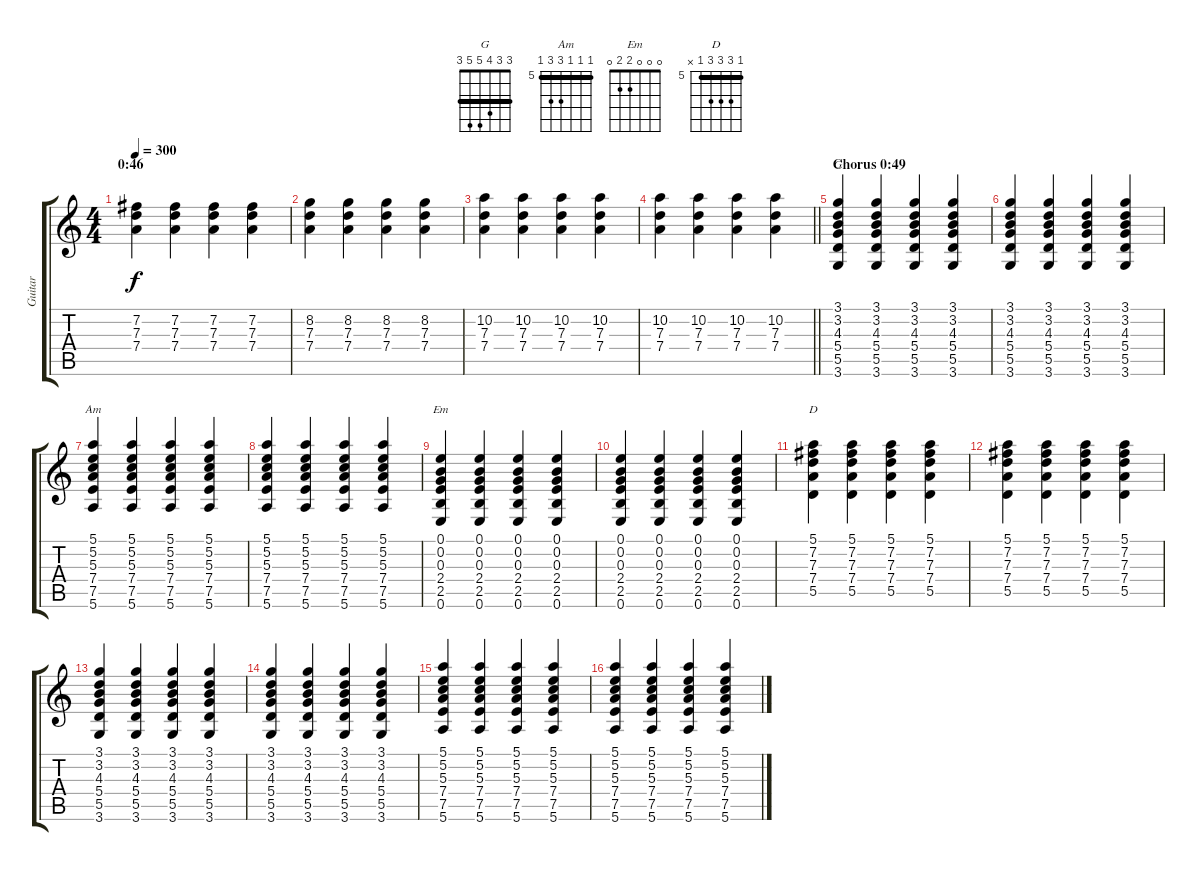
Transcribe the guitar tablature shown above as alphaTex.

\track ("Guitar" "Guitar") {instrument overdrivenguitar}
\staff {score tabs}
\tuning (E4 B3 G3 D3 A2 E2) {hide}
\chord ("G" 3 3 4 5 5 3) {barre 3}
\chord ("Am" 5 5 5 7 7 5) {firstfret 5 barre 5}
\chord ("Em" 0 0 0 2 2 0)
\chord ("D" 5 7 7 7 5 x) {firstfret 5 barre 5}
\ts (4 4)
\section ("" "0:46")
\tempo 300
\clef g2
\ks c
(7.2 7.3 7.4).4{dy f} (7.2 7.3 7.4).4 (7.2 7.3 7.4).4 (7.2 7.3 7.4).4 |
(8.2 7.3 7.4).4 (8.2 7.3 7.4).4 (8.2 7.3 7.4).4 (8.2 7.3 7.4).4 |
(10.2 7.3 7.4).4 (10.2 7.3 7.4).4 (10.2 7.3 7.4).4 (10.2 7.3 7.4).4 |
\barLineRight lightlight
(10.2 7.3 7.4).4 (10.2 7.3 7.4).4 (10.2 7.3 7.4).4 (10.2 7.3 7.4).4 |
\section ("" "Chorus 0:49")
(3.1 3.2 4.3 5.4 5.5 3.6).4{ch "G"} (3.1 3.2 4.3 5.4 5.5 3.6).4 (3.1 3.2 4.3 5.4 5.5 3.6).4 (3.1 3.2 4.3 5.4 5.5 3.6).4 |
(3.1 3.2 4.3 5.4 5.5 3.6).4 (3.1 3.2 4.3 5.4 5.5 3.6).4 (3.1 3.2 4.3 5.4 5.5 3.6).4 (3.1 3.2 4.3 5.4 5.5 3.6).4 |
(5.1 5.2 5.3 7.4 7.5 5.6).4{ch "Am"} (5.1 5.2 5.3 7.4 7.5 5.6).4 (5.1 5.2 5.3 7.4 7.5 5.6).4 (5.1 5.2 5.3 7.4 7.5 5.6).4 |
(5.1 5.2 5.3 7.4 7.5 5.6).4 (5.1 5.2 5.3 7.4 7.5 5.6).4 (5.1 5.2 5.3 7.4 7.5 5.6).4 (5.1 5.2 5.3 7.4 7.5 5.6).4 |
(0.1 0.2 0.3 2.4 2.5 0.6).4{ch "Em"} (0.1 0.2 0.3 2.4 2.5 0.6).4 (0.1 0.2 0.3 2.4 2.5 0.6).4 (0.1 0.2 0.3 2.4 2.5 0.6).4 |
(0.1 0.2 0.3 2.4 2.5 0.6).4 (0.1 0.2 0.3 2.4 2.5 0.6).4 (0.1 0.2 0.3 2.4 2.5 0.6).4 (0.1 0.2 0.3 2.4 2.5 0.6).4 |
(5.1 7.2 7.3 7.4 5.5).4{ch "D"} (5.1 7.2 7.3 7.4 5.5).4 (5.1 7.2 7.3 7.4 5.5).4 (5.1 7.2 7.3 7.4 5.5).4 |
(5.1 7.2 7.3 7.4 5.5).4 (5.1 7.2 7.3 7.4 5.5).4 (5.1 7.2 7.3 7.4 5.5).4 (5.1 7.2 7.3 7.4 5.5).4 |
(3.1 3.2 4.3 5.4 5.5 3.6).4 (3.1 3.2 4.3 5.4 5.5 3.6).4 (3.1 3.2 4.3 5.4 5.5 3.6).4 (3.1 3.2 4.3 5.4 5.5 3.6).4 |
(3.1 3.2 4.3 5.4 5.5 3.6).4 (3.1 3.2 4.3 5.4 5.5 3.6).4 (3.1 3.2 4.3 5.4 5.5 3.6).4 (3.1 3.2 4.3 5.4 5.5 3.6).4 |
(5.1 5.2 5.3 7.4 7.5 5.6).4 (5.1 5.2 5.3 7.4 7.5 5.6).4 (5.1 5.2 5.3 7.4 7.5 5.6).4 (5.1 5.2 5.3 7.4 7.5 5.6).4 |
(5.1 5.2 5.3 7.4 7.5 5.6).4 (5.1 5.2 5.3 7.4 7.5 5.6).4 (5.1 5.2 5.3 7.4 7.5 5.6).4 (5.1 5.2 5.3 7.4 7.5 5.6).4
